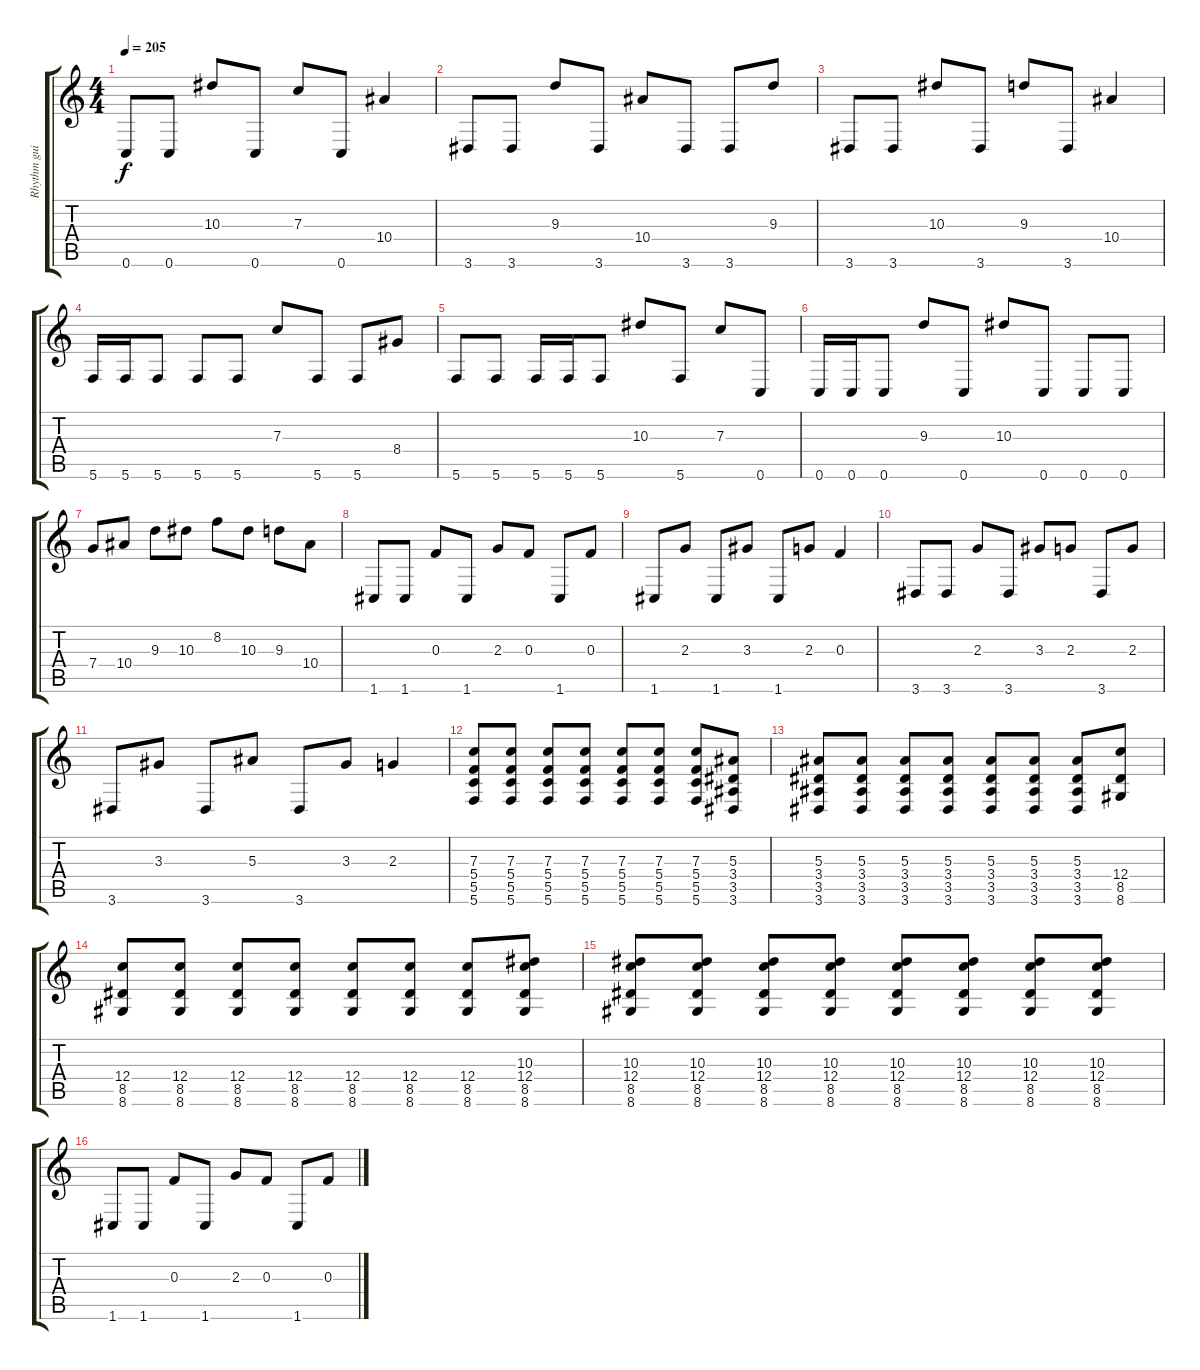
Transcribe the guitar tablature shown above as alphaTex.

\track ("Rhythm guitar left" "Rhythm gui") {instrument distortionguitar}
\staff {score tabs}
\tuning (D4 A3 F3 C3 G2 C2) {hide}
\ts (4 4)
\tempo 205
\clef g2
\ks c
0.6.8{dy f} 0.6.8 10.3.8 0.6.8 7.3.8 0.6.8 10.4.4 |
3.6.8 3.6.8 9.3.8 3.6.8 10.4.8 3.6.8 3.6.8 9.3.8 |
3.6.8 3.6.8 10.3.8 3.6.8 9.3.8 3.6.8 10.4.4 |
5.6.16 5.6.16 5.6.8 5.6.8 5.6.8 7.3.8 5.6.8 5.6.8 8.4.8 |
5.6.8 5.6.8 5.6.16 5.6.16 5.6.8 10.3.8 5.6.8 7.3.8 0.6.8 |
0.6.16 0.6.16 0.6.8 9.3.8 0.6.8 10.3.8 0.6.8 0.6.8 0.6.8 |
7.4.8 10.4.8 9.3.8 10.3.8 8.2.8 10.3.8 9.3.8 10.4.8 |
1.6.8 1.6.8 0.3.8 1.6.8 2.3.8 0.3.8 1.6.8 0.3.8 |
1.6.8 2.3.8 1.6.8 3.3.8 1.6.8 2.3.8 0.3.4 |
3.6.8 3.6.8 2.3.8 3.6.8 3.3.8 2.3.8 3.6.8 2.3.8 |
3.6.8 3.3.8 3.6.8 5.3.8 3.6.8 3.3.8 2.3.4 |
(7.3 5.4 5.5 5.6).8 (7.3 5.4 5.5 5.6).8 (7.3 5.4 5.5 5.6).8 (7.3 5.4 5.5 5.6).8 (7.3 5.4 5.5 5.6).8 (7.3 5.4 5.5 5.6).8 (7.3 5.4 5.5 5.6).8 (5.3 3.4 3.5 3.6).8 |
(5.3 3.4 3.5 3.6).8 (5.3 3.4 3.5 3.6).8 (5.3 3.4 3.5 3.6).8 (5.3 3.4 3.5 3.6).8 (5.3 3.4 3.5 3.6).8 (5.3 3.4 3.5 3.6).8 (5.3 3.4 3.5 3.6).8 (12.4 8.5 8.6).8 |
(12.4 8.5 8.6).8 (12.4 8.5 8.6).8 (12.4 8.5 8.6).8 (12.4 8.5 8.6).8 (12.4 8.5 8.6).8 (12.4 8.5 8.6).8 (12.4 8.5 8.6).8 (10.3 12.4 8.5 8.6).8 |
(10.3 12.4 8.5 8.6).8 (10.3 12.4 8.5 8.6).8 (10.3 12.4 8.5 8.6).8 (10.3 12.4 8.5 8.6).8 (10.3 12.4 8.5 8.6).8 (10.3 12.4 8.5 8.6).8 (10.3 12.4 8.5 8.6).8 (10.3 12.4 8.5 8.6).8 |
1.6.8 1.6.8 0.3.8 1.6.8 2.3.8 0.3.8 1.6.8 0.3.8
